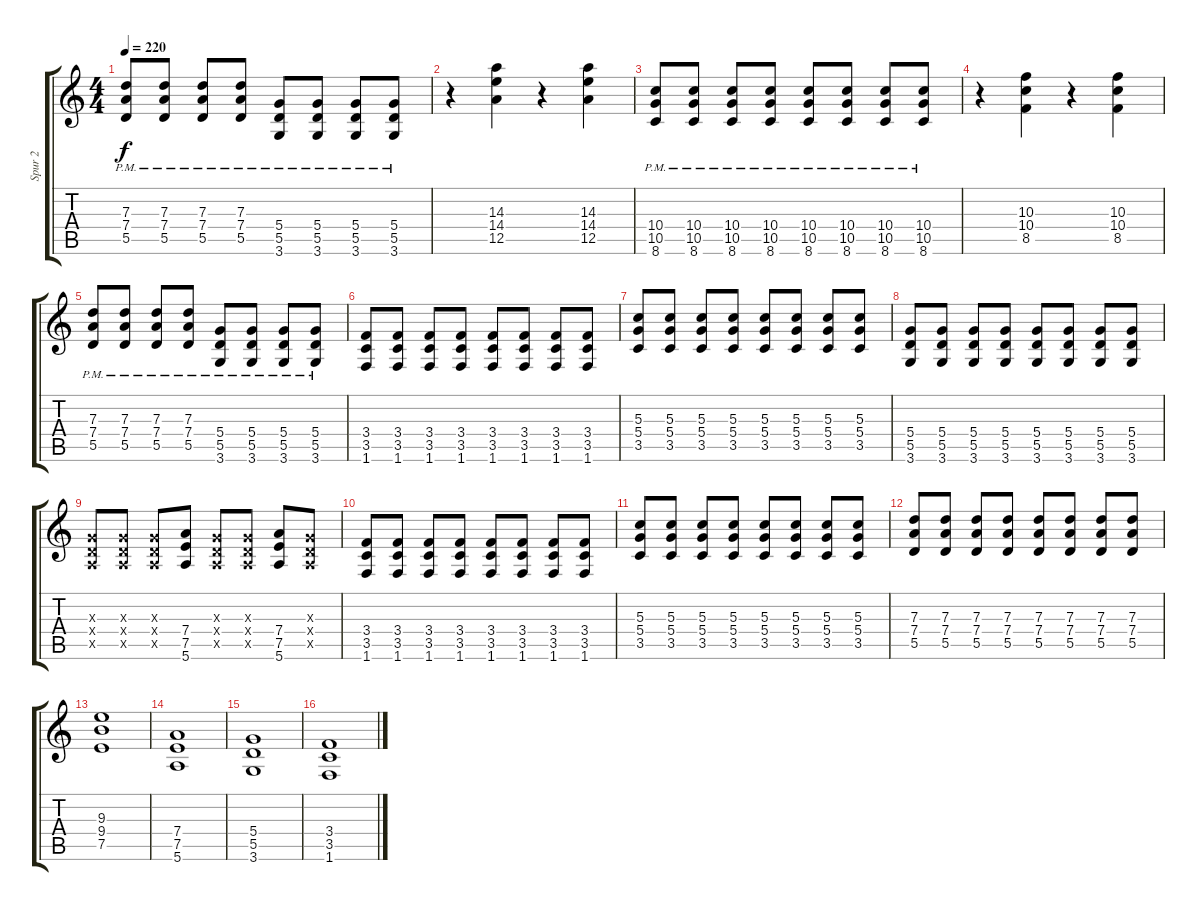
\track ("Spur 2" "Spur 2") {instrument distortionguitar}
\staff {score tabs}
\tuning (E4 B3 G3 D3 A2 E2) {hide}
\ts (4 4)
\tempo 220
\clef g2
\ks c
(7.3{pm} 7.4{pm} 5.5{pm}).8{dy f} (7.3{pm} 7.4{pm} 5.5{pm}).8 (7.3{pm} 7.4{pm} 5.5{pm}).8 (7.3{pm} 7.4{pm} 5.5{pm}).8 (5.4{pm} 5.5{pm} 3.6{pm}).8 (5.4{pm} 5.5{pm} 3.6{pm}).8 (5.4{pm} 5.5{pm} 3.6{pm}).8 (5.4{pm} 5.5{pm} 3.6{pm}).8 |
r.4 (14.3 14.4 12.5).4 r.4 (14.3 14.4 12.5).4 |
(10.4{pm} 10.5{pm} 8.6).8 (10.4{pm} 10.5{pm} 8.6).8 (10.4{pm} 10.5{pm} 8.6).8 (10.4{pm} 10.5{pm} 8.6).8 (10.4{pm} 10.5{pm} 8.6).8 (10.4{pm} 10.5{pm} 8.6).8 (10.4{pm} 10.5{pm} 8.6).8 (10.4{pm} 10.5{pm} 8.6).8 |
r.4 (10.3 10.4 8.5).4 r.4 (10.3 10.4 8.5).4 |
(7.3{pm} 7.4{pm} 5.5{pm}).8 (7.3{pm} 7.4{pm} 5.5{pm}).8 (7.3{pm} 7.4{pm} 5.5{pm}).8 (7.3{pm} 7.4{pm} 5.5{pm}).8 (5.4{pm} 5.5{pm} 3.6{pm}).8 (5.4{pm} 5.5{pm} 3.6{pm}).8 (5.4{pm} 5.5{pm} 3.6{pm}).8 (5.4{pm} 5.5{pm} 3.6{pm}).8 |
(3.4 3.5 1.6).8 (3.4 3.5 1.6).8 (3.4 3.5 1.6).8 (3.4 3.5 1.6).8 (3.4 3.5 1.6).8 (3.4 3.5 1.6).8 (3.4 3.5 1.6).8 (3.4 3.5 1.6).8 |
(5.3 5.4 3.5).8 (5.3 5.4 3.5).8 (5.3 5.4 3.5).8 (5.3 5.4 3.5).8 (5.3 5.4 3.5).8 (5.3 5.4 3.5).8 (5.3 5.4 3.5).8 (5.3 5.4 3.5).8 |
(5.4 5.5 3.6).8 (5.4 5.5 3.6).8 (5.4 5.5 3.6).8 (5.4 5.5 3.6).8 (5.4 5.5 3.6).8 (5.4 5.5 3.6).8 (5.4 5.5 3.6).8 (5.4 5.5 3.6).8 |
(0.3{x} 0.4{x} 0.5{x}).8 (0.3{x} 0.4{x} 0.5{x}).8 (0.3{x} 0.4{x} 0.5{x}).8 (7.4 7.5 5.6).8 (0.3{x} 0.4{x} 0.5{x}).8 (0.3{x} 0.4{x} 0.5{x}).8 (7.4 7.5 5.6).8 (0.3{x} 0.4{x} 0.5{x}).8 |
(3.4 3.5 1.6).8 (3.4 3.5 1.6).8 (3.4 3.5 1.6).8 (3.4 3.5 1.6).8 (3.4 3.5 1.6).8 (3.4 3.5 1.6).8 (3.4 3.5 1.6).8 (3.4 3.5 1.6).8 |
(5.3 5.4 3.5).8 (5.3 5.4 3.5).8 (5.3 5.4 3.5).8 (5.3 5.4 3.5).8 (5.3 5.4 3.5).8 (5.3 5.4 3.5).8 (5.3 5.4 3.5).8 (5.3 5.4 3.5).8 |
(7.3 7.4 5.5).8 (7.3 7.4 5.5).8 (7.3 7.4 5.5).8 (7.3 7.4 5.5).8 (7.3 7.4 5.5).8 (7.3 7.4 5.5).8 (7.3 7.4 5.5).8 (7.3 7.4 5.5).8 |
(9.3 9.4 7.5).1 |
(7.4 7.5 5.6).1 |
(5.4 5.5 3.6).1 |
(3.4 3.5 1.6).1
